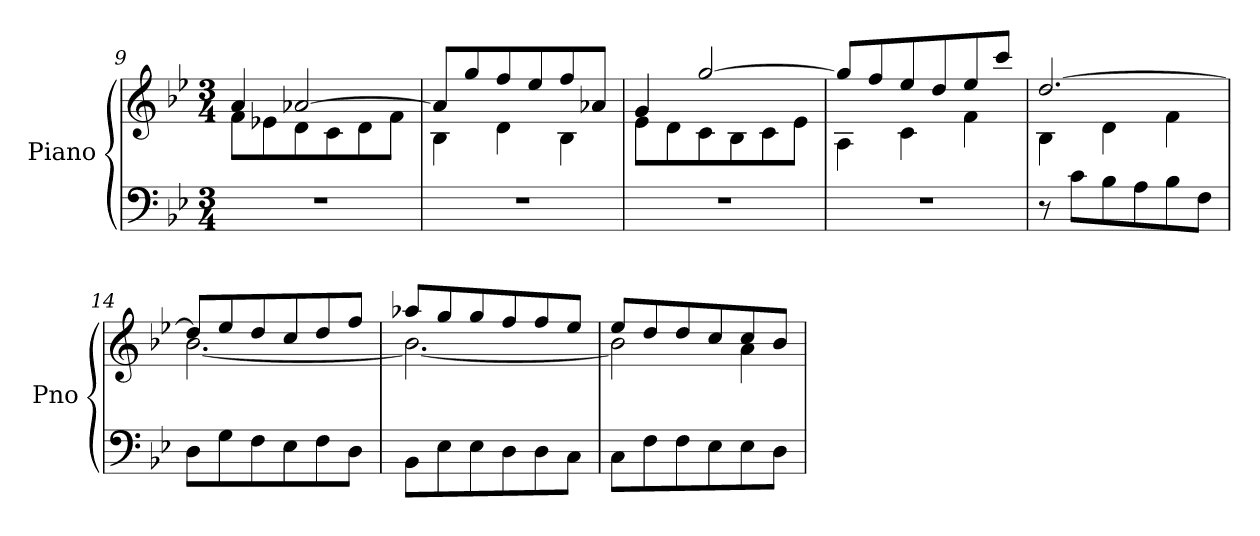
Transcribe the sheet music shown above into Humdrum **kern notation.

**kern	**kern
*part1	*part1
*staff2	*staff1
*I"Piano	*
*I'Pno	*
*clefF4	*clefG2
*k[b-e-]	*k[b-e-]
*M3/4	*M3/4
=9	=9
*	*^
2.r	4a/	8f\L
.	.	8e-X\
.	[2a-X/	8d\
.	.	8c\
.	.	8d\
.	.	8f\J
=10	=10	=10
2.r	8a-/L]	4B-\
.	8gg/	.
.	8ff/	4d\
.	8ee-/	.
.	8ff/	4B-\
.	8a-X/J	.
=11	=11	=11
2.r	4g/	8e-\L
.	.	8d\
.	[2gg/	8c\
.	.	8B-\
.	.	8c\
.	.	8e-\J
=12	=12	=12
2.r	8gg/L]	4A\
.	8ff/	.
.	8ee-/	4c\
.	8dd/	.
.	8ee-/	4f\
.	8ccc/J	.
=13	=13	=13
8r	[2.dd/	4B-\
8c\L	.	.
8B-\	.	4d\
8A\	.	.
8B-\	.	4f\
8F\J	.	.
!!LO:LB:g=z	!!
=14	=14	=14
8D\L	8dd/L]	[2.b-\
8G\	8ee-/	.
8F\	8dd/	.
8E-\	8cc/	.
8F\	8dd/	.
8D\J	8ff/J	.
=15	=15	=15
8BB-\L	8aa-X/L	2.b-\_
8E-\	8gg/	.
8E-\	8gg/	.
8D\	8ff/	.
8D\	8ff/	.
8C\J	8ee-/J	.
=16	=16	=16
8C\L	8ee-/L	2b-\]
8F\	8dd/	.
8F\	8dd/	.
8E-\	8cc/	.
8E-\	8cc/	4a\
8D\J	8b-/J	.
*	*v	*v
=	=
*-	*-
